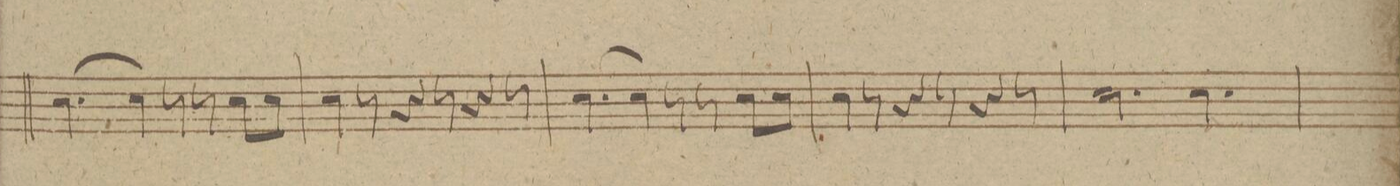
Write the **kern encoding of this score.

**kern	**dynam
*I"Clarini 1mo in E.	*
*clefG2	*
*k[f#c#g#d#]	*
*M9/8	*
[4.ee\	.
4ee\]	.
8r	.
8r	.
8ee\L	.
8ee\J	.
=64	=64
4ee\	.
8r	.
4r	.
8r	.
4r	.
8r	.
=65	=65
[4.ee\	.
4ee\]	.
8r	.
8r	.
8ee\L	.
8ee\J	.
=66	=66
4ee\	.
8r	.
4r	.
8r	.
4r	.
8r	.
=67	=67
2.ee\	.
4.ee\	.
=68	=68
*-	*-
